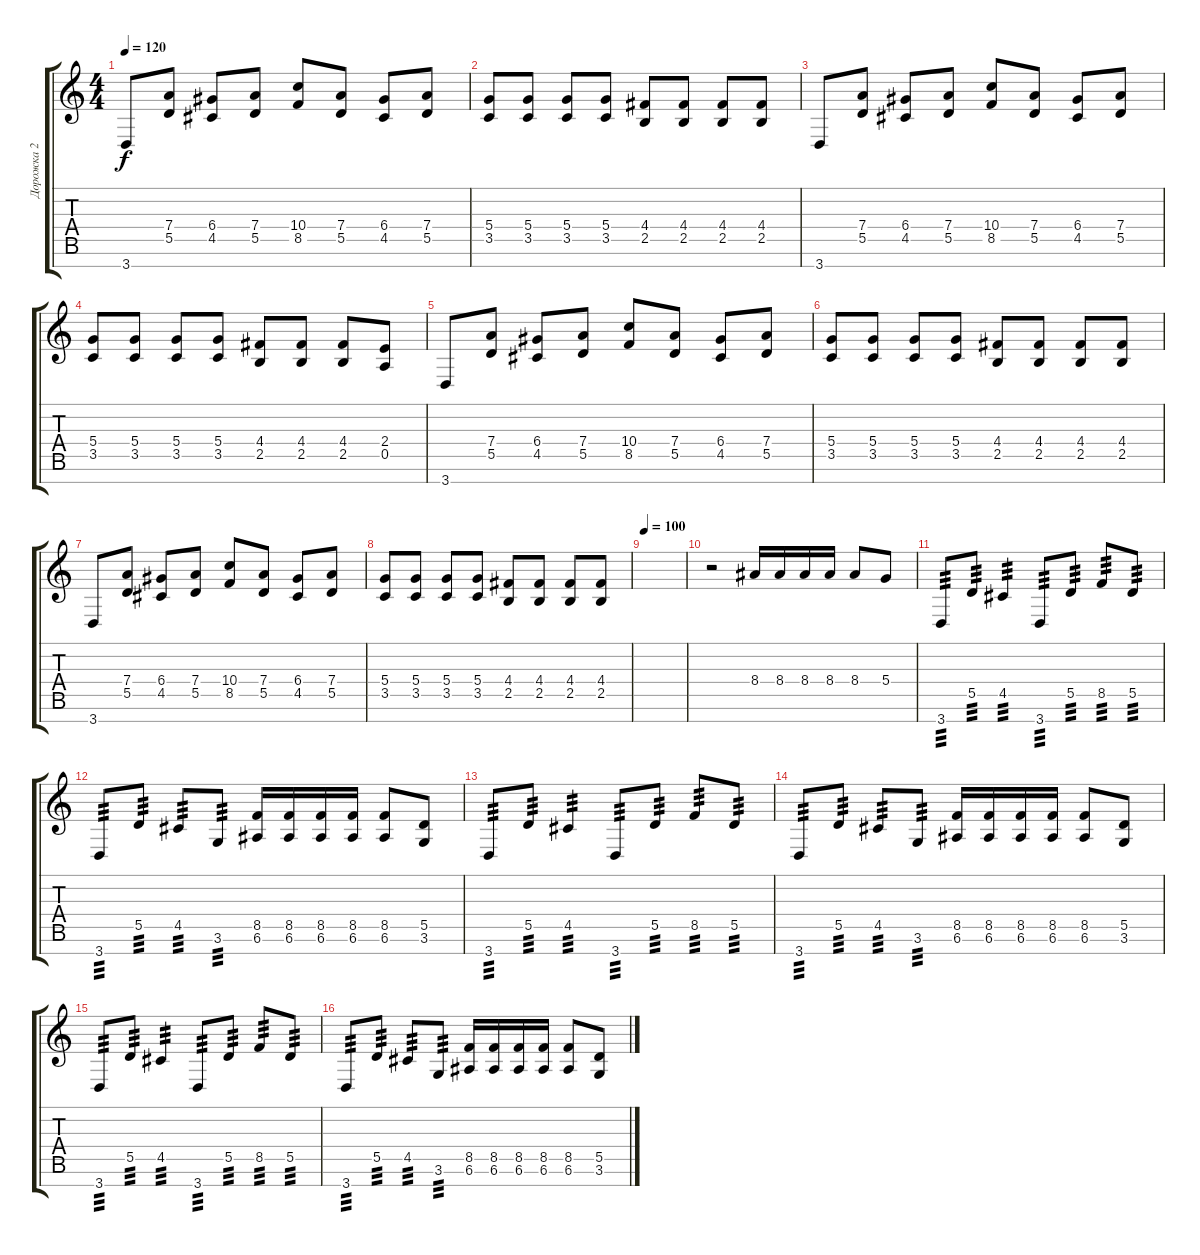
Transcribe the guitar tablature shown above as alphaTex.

\track ("Дорожка 2" "Дорожка 2") {instrument distortionguitar}
\staff {score tabs}
\tuning (E4 B3 G3 D3 A2 E2 B1) {hide}
\ts (4 4)
\tempo 120
\clef g2
\ks c
3.7.8{dy f} (7.4 5.5).8 (6.4 4.5).8 (7.4 5.5).8 (10.4 8.5).8 (7.4 5.5).8 (6.4 4.5).8 (7.4 5.5).8 |
(5.4 3.5).8 (5.4 3.5).8 (5.4 3.5).8 (5.4 3.5).8 (4.4 2.5).8 (4.4 2.5).8 (4.4 2.5).8 (4.4 2.5).8 |
3.7.8 (7.4 5.5).8 (6.4 4.5).8 (7.4 5.5).8 (10.4 8.5).8 (7.4 5.5).8 (6.4 4.5).8 (7.4 5.5).8 |
(5.4 3.5).8 (5.4 3.5).8 (5.4 3.5).8 (5.4 3.5).8 (4.4 2.5).8 (4.4 2.5).8 (4.4 2.5).8 (2.4 0.5).8 |
3.7.8 (7.4 5.5).8 (6.4 4.5).8 (7.4 5.5).8 (10.4 8.5).8 (7.4 5.5).8 (6.4 4.5).8 (7.4 5.5).8 |
(5.4 3.5).8 (5.4 3.5).8 (5.4 3.5).8 (5.4 3.5).8 (4.4 2.5).8 (4.4 2.5).8 (4.4 2.5).8 (4.4 2.5).8 |
3.7.8 (7.4 5.5).8 (6.4 4.5).8 (7.4 5.5).8 (10.4 8.5).8 (7.4 5.5).8 (6.4 4.5).8 (7.4 5.5).8 |
(5.4 3.5).8 (5.4 3.5).8 (5.4 3.5).8 (5.4 3.5).8 (4.4 2.5).8 (4.4 2.5).8 (4.4 2.5).8 (4.4 2.5).8 |
\tempo 100
|
r.2 8.4.16 8.4.16 8.4.16 8.4.16 8.4.8 5.4.8 |
3.7.8{tp 3} 5.5.8{tp 3} 4.5.4{tp 3} 3.7.8{tp 3} 5.5.8{tp 3} 8.5.8{tp 3} 5.5.8{tp 3} |
3.7.8{tp 3} 5.5.8{tp 3} 4.5.8{tp 3} 3.6.8{tp 3} (8.5 6.6).16 (8.5 6.6).16 (8.5 6.6).16 (8.5 6.6).16 (8.5 6.6).8 (5.5 3.6).8 |
3.7.8{tp 3} 5.5.8{tp 3} 4.5.4{tp 3} 3.7.8{tp 3} 5.5.8{tp 3} 8.5.8{tp 3} 5.5.8{tp 3} |
3.7.8{tp 3} 5.5.8{tp 3} 4.5.8{tp 3} 3.6.8{tp 3} (8.5 6.6).16 (8.5 6.6).16 (8.5 6.6).16 (8.5 6.6).16 (8.5 6.6).8 (5.5 3.6).8 |
3.7.8{tp 3} 5.5.8{tp 3} 4.5.4{tp 3} 3.7.8{tp 3} 5.5.8{tp 3} 8.5.8{tp 3} 5.5.8{tp 3} |
3.7.8{tp 3} 5.5.8{tp 3} 4.5.8{tp 3} 3.6.8{tp 3} (8.5 6.6).16 (8.5 6.6).16 (8.5 6.6).16 (8.5 6.6).16 (8.5 6.6).8 (5.5 3.6).8
